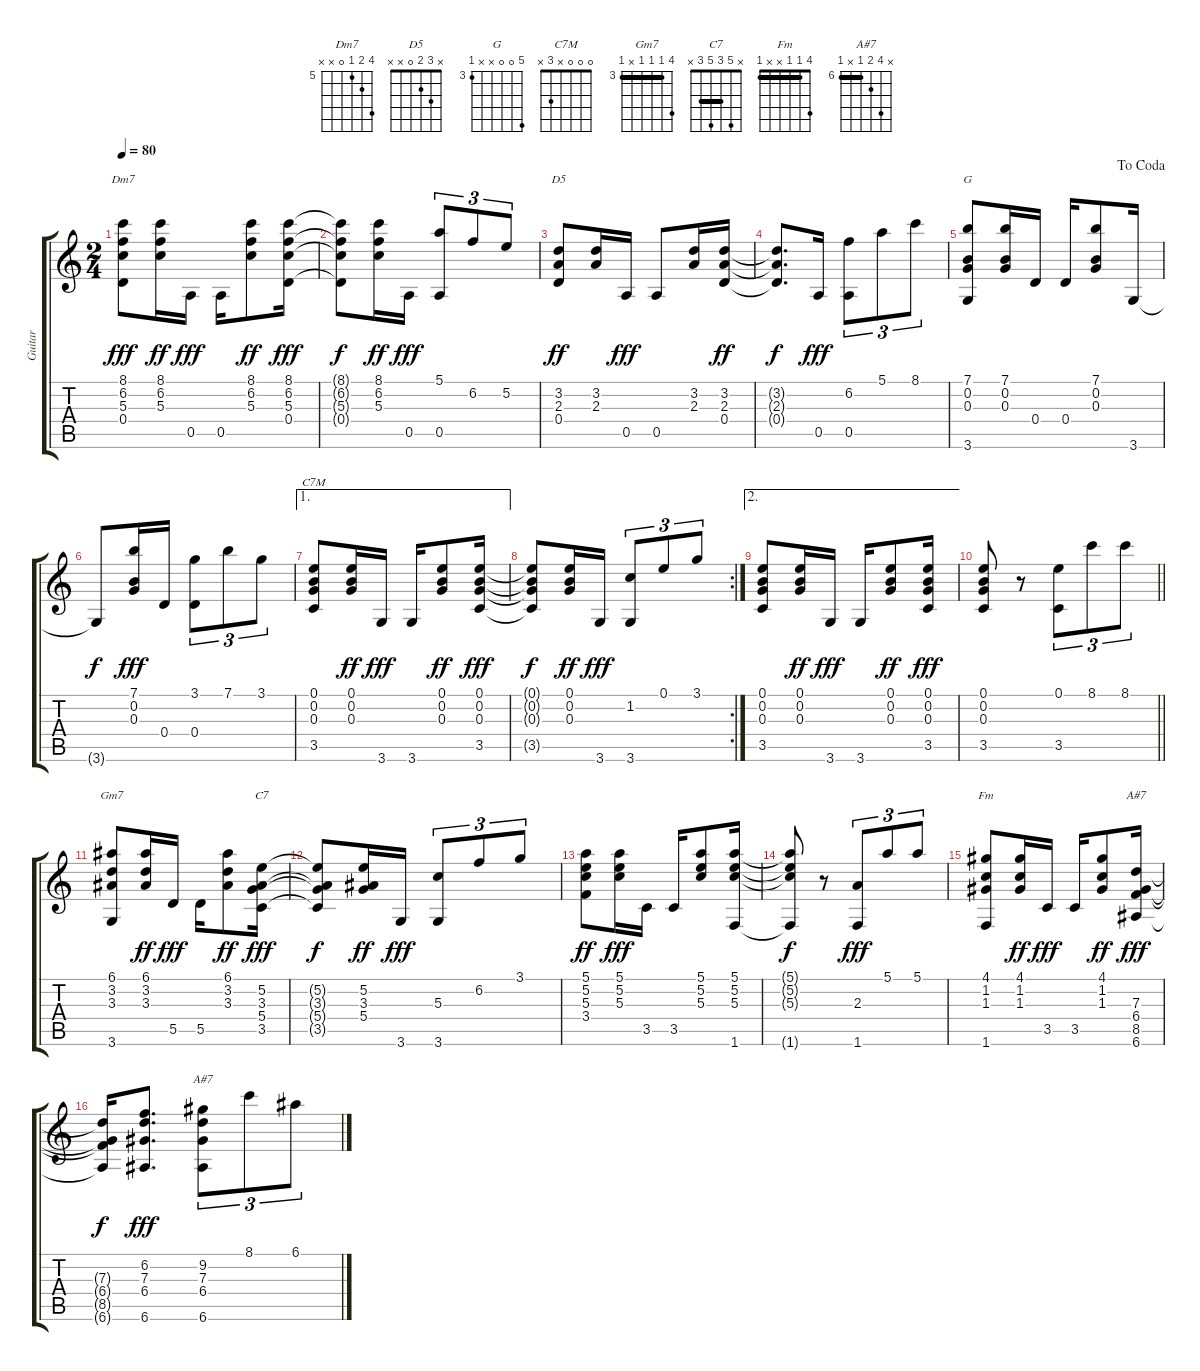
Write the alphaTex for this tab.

\track ("Guitar" "Guitar") {instrument acousticguitarnylon}
\staff {score tabs}
\tuning (E4 B3 G3 D3 A2 E2) {hide}
\chord ("Dm7" 8 6 5 0 x x) {firstfret 5}
\chord ("D5" x 3 2 0 x x)
\chord ("G" 7 0 0 x x 3) {firstfret 3}
\chord ("C7M" 0 0 0 x 3 x)
\chord ("Gm7" 6 3 3 3 x 3) {firstfret 3 barre 3}
\chord ("C7" x 5 3 5 3 x) {barre 3}
\chord ("Fm" 4 1 1 x x 1) {barre 1}
\chord ("A#7" x 3 1 3 1 x) {barre 1}
\chord ("A#7" x 9 7 6 x 6) {firstfret 6 barre 6}
\ts (2 4)
\tempo 80
\clef g2
\ks c
(8.1 6.2 5.3 0.4).8{ch "Dm7" dy fff} (8.1 6.2 5.3).16{dy ff} 0.5.16{dy fff} 0.5.16 (8.1 6.2 5.3).8{dy ff} (8.1 6.2 5.3 0.4).16{dy fff} |
(8.1{t} 6.2{t} 5.3{t} 0.4{t}).8{dy f} (8.1 6.2 5.3).16{dy ff} 0.5.16{dy fff} (5.1 0.5).8{tu (3 2)} 6.2.8{tu (3 2)} 5.2.8{tu (3 2)} |
(3.2 2.3 0.4).8{ch "D5" dy ff} (3.2 2.3).16 0.5.16{dy fff} 0.5.8 (3.2 2.3).16 (3.2 2.3 0.4).16{dy ff} |
(3.2{t} 2.3{t} 0.4{t}).8{d dy f} 0.5.16{dy fff} (6.2 0.5).8{tu (3 2)} 5.1.8{tu (3 2)} 8.1.8{tu (3 2)} |
\jump dacoda
(7.1 0.2 0.3 3.6).8{ch "G"} (7.1 0.2 0.3).16 0.4.16 0.4.16 (7.1 0.2 0.3).8 3.6.16 |
3.6{t}.8{dy f} (7.1 0.2 0.3).16{dy fff} 0.4.16 (3.1 0.4).8{tu (3 2)} 7.1.8{tu (3 2)} 3.1.8{tu (3 2)} |
\ae 1
(0.1 0.2 0.3 3.5).8{ch "C7M"} (0.1 0.2 0.3).16{dy ff} 3.6.16{dy fff} 3.6.16 (0.1 0.2 0.3).8{dy ff} (0.1 0.2 0.3 3.5).16{dy fff} |
\rc 2
(0.1{t} 0.2{t} 0.3{t} 3.5{t}).8{dy f} (0.1 0.2 0.3).16{dy ff} 3.6.16{dy fff} (1.2 3.6).8{tu (3 2)} 0.1.8{tu (3 2)} 3.1.8{tu (3 2)} |
\ae 2
(0.1 0.2 0.3 3.5).8 (0.1 0.2 0.3).16{dy ff} 3.6.16{dy fff} 3.6.16 (0.1 0.2 0.3).8{dy ff} (0.1 0.2 0.3 3.5).16{dy fff} |
\barLineRight lightlight
(0.1 0.2 0.3 3.5).8 r.8 (0.1 3.5).8{tu (3 2)} 8.1.8{tu (3 2)} 8.1.8{tu (3 2)} |
(6.1 3.2 3.3 3.6).8{ch "Gm7"} (6.1 3.2 3.3).16{dy ff} 5.5.16{dy fff} 5.5.16 (6.1 3.2 3.3).8{dy ff} (5.2 3.3 5.4 3.5).16{ch "C7" dy fff} |
(5.2{t} 3.3{t} 5.4{t} 3.5{t}).8{dy f} (5.2 3.3 5.4).16{dy ff} 3.6.16{dy fff} (5.3 3.6).8{tu (3 2)} 6.2.8{tu (3 2)} 3.1.8{tu (3 2)} |
(5.1 5.2 5.3 3.4).8{dy ff} (5.1 5.2 5.3).16{dy fff} 3.5.16 3.5.16 (5.1 5.2 5.3).8 (5.1 5.2 5.3 1.6).16 |
(5.1{t} 5.2{t} 5.3{t} 1.6{t}).8{dy f} r.8 (2.3 1.6).8{tu (3 2) dy fff} 5.1.8{tu (3 2)} 5.1.8{tu (3 2)} |
(4.1 1.2 1.3 1.6).8{ch "Fm"} (4.1 1.2 1.3).16{dy ff} 3.5.16{dy fff} 3.5.16 (4.1 1.2 1.3).8{dy ff} (7.3 6.4 8.5 6.6).16{ch "A#7" dy fff} |
(7.3{t} 6.4{t} 8.5{t} 6.6{t}).16{dy f} (6.2 7.3 6.4 6.6).8{d dy fff} (9.2 7.3 6.4 6.6).8{tu (3 2) ch "A#7"} 8.1.8{tu (3 2)} 6.1.8{tu (3 2)}
